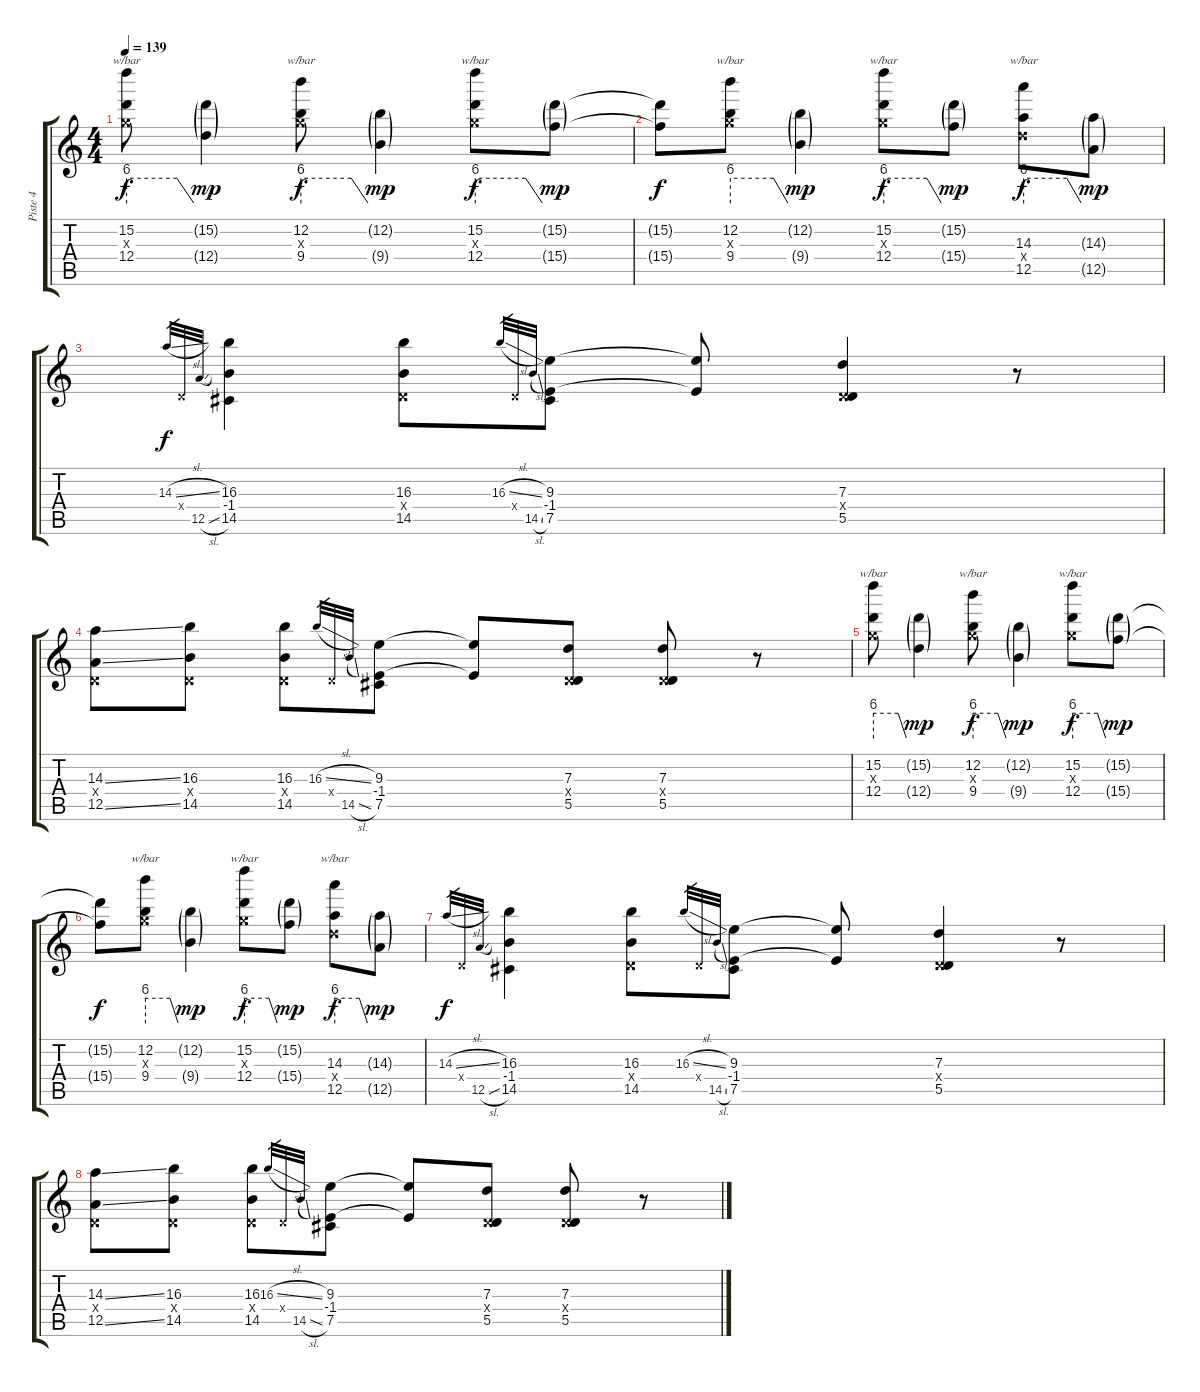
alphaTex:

\track ("Piste 4" "Piste 4") {instrument distortionguitar}
\staff {score tabs}
\tuning (E4 B3 G3 D3 A2 E2) {hide}
\ts (4 4)
\tempo 139
\clef g2
\ks c
(15.2 0.3{x} 12.4).8{tbe (custom default 0 24 45 24 60 0) dy f} (15.2{g} 12.4{g}).4{dy mp} (12.2 0.3{x} 9.4).8{tbe (custom default 0 24 45 24 60 0) dy f} (12.2{g} 9.4{g}).4{dy mp} (15.2 0.3{x} 12.4).8{tbe (custom default 0 24 45 24 60 0) dy f} (15.2{g} 15.4{g}).8{dy mp} |
(15.2{t} 15.4{t}).8{dy f} (12.2 0.3{x} 9.4).8{tbe (custom default 0 24 45 24 60 0)} (12.2{g} 9.4{g}).4{dy mp} (15.2 0.3{x} 12.4).8{tbe (custom default 0 24 45 24 60 0) dy f} (15.2{g} 15.4{g}).8{dy mp} (14.3 0.4{x} 12.5).8{tbe (custom default 0 24 45 24 60 0) dy f} (14.3{g} 12.5{g}).8{dy mp} |
14.3{sl}.32{gr dy f} 0.4{x}.32{gr} 12.5{sl}.32{gr} (16.3 -1.4 14.5).4 (16.3 0.4{x} 14.5).8 16.3{sl}.32{gr} 0.4{x}.32{gr} 14.5{sl}.32{gr} (9.3 -1.4 7.5).8 (9.3{t} 7.5{t}).8 (7.3 0.4{x} 5.5).4 r.8 |
(14.3{ss} 0.4{x} 12.5{ss}).8 (16.3 0.4{x} 14.5).8 (16.3 0.4{x} 14.5).8 16.3{sl}.32{gr} 0.4{x}.32{gr} 14.5{sl}.32{gr} (9.3 -1.4 7.5).8 (9.3{t} 7.5{t}).8 (7.3 0.4{x} 5.5).8 (7.3 0.4{x} 5.5).8 r.8 |
(15.2 0.3{x} 12.4).8{tbe (custom default 0 24 45 24 60 0)} (15.2{g} 12.4{g}).4{dy mp} (12.2 0.3{x} 9.4).8{tbe (custom default 0 24 45 24 60 0) dy f} (12.2{g} 9.4{g}).4{dy mp} (15.2 0.3{x} 12.4).8{tbe (custom default 0 24 45 24 60 0) dy f} (15.2{g} 15.4{g}).8{dy mp} |
(15.2{t} 15.4{t}).8{dy f} (12.2 0.3{x} 9.4).8{tbe (custom default 0 24 45 24 60 0)} (12.2{g} 9.4{g}).4{dy mp} (15.2 0.3{x} 12.4).8{tbe (custom default 0 24 45 24 60 0) dy f} (15.2{g} 15.4{g}).8{dy mp} (14.3 0.4{x} 12.5).8{tbe (custom default 0 24 45 24 60 0) dy f} (14.3{g} 12.5{g}).8{dy mp} |
14.3{sl}.32{gr dy f} 0.4{x}.32{gr} 12.5{sl}.32{gr} (16.3 -1.4 14.5).4 (16.3 0.4{x} 14.5).8 16.3{sl}.32{gr} 0.4{x}.32{gr} 14.5{sl}.32{gr} (9.3 -1.4 7.5).8 (9.3{t} 7.5{t}).8 (7.3 0.4{x} 5.5).4 r.8 |
(14.3{ss} 0.4{x} 12.5{ss}).8 (16.3 0.4{x} 14.5).8 (16.3 0.4{x} 14.5).8 16.3{sl}.32{gr} 0.4{x}.32{gr} 14.5{sl}.32{gr} (9.3 -1.4 7.5).8 (9.3{t} 7.5{t}).8 (7.3 0.4{x} 5.5).8 (7.3 0.4{x} 5.5).8 r.8
